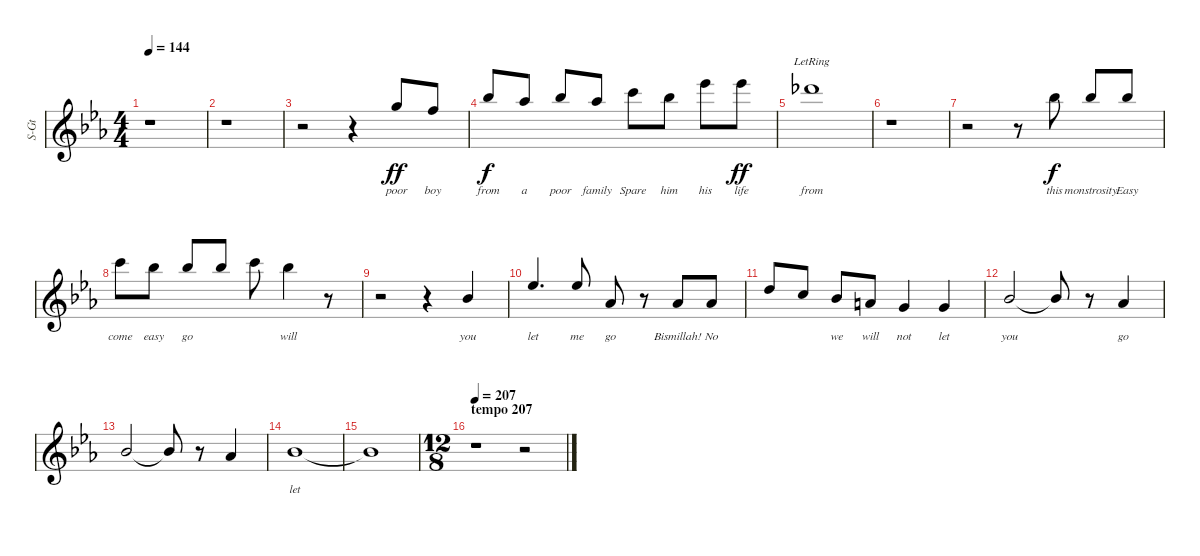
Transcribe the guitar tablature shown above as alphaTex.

\bracketExtendMode groupsimilarinstruments
\otherSystemsTrackNameOrientation horizontal
\track ("Voice" "S-Gt") {instrument flute}
\staff {score}
\tuning (E5 B4 G4 D4 A3 E3)
\displaytranspose 12
\ts (4 4)
\tempo 144
\clef g2
\ks eb
r.1{dy f beam Down} |
r.1{beam Down} |
r.2{beam Down} r.4{beam Down} 5.4{acc forcenatural}.8{lyrics (0 "poor") lyrics (1 "") lyrics (2 "") lyrics (3 "") lyrics (4 "") dy ff beam Up} 3.4{acc forcenatural}.8{lyrics (0 "boy") lyrics (1 "") lyrics (2 "") lyrics (3 "") lyrics (4 "") beam Up} |
8.4{acc b}.8{lyrics (0 "from") lyrics (1 "") lyrics (2 "") lyrics (3 "") lyrics (4 "") dy f beam Up} 6.4{acc b}.8{lyrics (0 "a") lyrics (1 "") lyrics (2 "") lyrics (3 "") lyrics (4 "") beam Up} 8.4{acc b}.8{lyrics (0 "poor") lyrics (1 "") lyrics (2 "") lyrics (3 "") lyrics (4 "") beam Up} 6.4{acc b}.8{lyrics (0 "family") lyrics (1 "") lyrics (2 "") lyrics (3 "") lyrics (4 "") beam Up} 10.4{acc forcenatural}.8{lyrics (0 "Spare") lyrics (1 "") lyrics (2 "") lyrics (3 "") lyrics (4 "") beam Down} 8.4{acc b}.8{lyrics (0 "him") lyrics (1 "") lyrics (2 "") lyrics (3 "") lyrics (4 "") beam Down} 8.3{acc b}.8{lyrics (0 "his") lyrics (1 "") lyrics (2 "") lyrics (3 "") lyrics (4 "") beam Down} 8.3{acc b}.8{lyrics (0 "life") lyrics (1 "") lyrics (2 "") lyrics (3 "") lyrics (4 "") dy ff beam Down} |
6.3{lr acc b}.1{lyrics (0 "from") lyrics (1 "") lyrics (2 "") lyrics (3 "") lyrics (4 "") beam Down} |
r.1{beam Down} |
r.2{beam Down} r.8{beam Down} 3.3{acc b}.8{lyrics (0 "this") lyrics (1 "") lyrics (2 "") lyrics (3 "") lyrics (4 "") dy f beam Down} 3.3{acc b}.8{lyrics (0 "monstrosity") lyrics (1 "") lyrics (2 "") lyrics (3 "") lyrics (4 "") beam Up} 3.3{acc b}.8{lyrics (0 "Easy") lyrics (1 "") lyrics (2 "") lyrics (3 "") lyrics (4 "") beam Up} |
5.3{acc forcenatural}.8{lyrics (0 "come") lyrics (1 "") lyrics (2 "") lyrics (3 "") lyrics (4 "") beam Down} 3.3{acc b}.8{lyrics (0 "easy") lyrics (1 "") lyrics (2 "") lyrics (3 "") lyrics (4 "") beam Down} 3.3{acc b}.8{lyrics (0 "go") lyrics (1 "") lyrics (2 "") lyrics (3 "") lyrics (4 "") beam Up} 3.3{acc b}.8{beam Up} 5.3{acc forcenatural}.8{lyrics (0 " ") lyrics (1 "") lyrics (2 "") lyrics (3 "") lyrics (4 "") beam Down} 3.3{acc b}.4{lyrics (0 "will") lyrics (1 "") lyrics (2 "") lyrics (3 "") lyrics (4 "") beam Down} r.8{beam Down} |
r.2{beam Down} r.4{beam Down} 1.5{acc b}.4{lyrics (0 "you") lyrics (1 "") lyrics (2 "") lyrics (3 "") lyrics (4 "") beam Up} |
1.4{acc b}.4{d lyrics (0 "let") lyrics (1 "") lyrics (2 "") lyrics (3 "") lyrics (4 "") beam Up} 1.4{acc b}.8{lyrics (0 "me") lyrics (1 "") lyrics (2 "") lyrics (3 "") lyrics (4 "") beam Up} 4.6{acc b}.8{lyrics (0 "go") lyrics (1 "") lyrics (2 "") lyrics (3 "") lyrics (4 "") beam Up} r.8{beam Up} 4.6{acc b}.8{lyrics (0 "Bismillah!") lyrics (1 "") lyrics (2 "") lyrics (3 "") lyrics (4 "") beam Up} 4.6{acc b}.8{lyrics (0 "No") lyrics (1 "") lyrics (2 "") lyrics (3 "") lyrics (4 "") beam Up} |
0.4{acc forcenatural}.8{beam Up} 3.5{acc forcenatural}.8{lyrics (0 " ") lyrics (1 "") lyrics (2 "") lyrics (3 "") lyrics (4 "") beam Up} 1.5{acc b}.8{lyrics (0 "we") lyrics (1 "") lyrics (2 "") lyrics (3 "") lyrics (4 "") beam Up} 0.5{acc forcenatural}.8{lyrics (0 "will") lyrics (1 "") lyrics (2 "") lyrics (3 "") lyrics (4 "") beam Up} 3.6{acc forcenatural}.4{lyrics (0 "not") lyrics (1 "") lyrics (2 "") lyrics (3 "") lyrics (4 "") beam Up} 3.6{acc forcenatural}.4{lyrics (0 "let") lyrics (1 "") lyrics (2 "") lyrics (3 "") lyrics (4 "") beam Up} |
1.5{acc b}.2{lyrics (0 "you") lyrics (1 "") lyrics (2 "") lyrics (3 "") lyrics (4 "") beam Up} 1.5{t acc b}.8{beam Up} r.8{beam Up} 4.6{acc b}.4{lyrics (0 "go") lyrics (1 "") lyrics (2 "") lyrics (3 "") lyrics (4 "") beam Up} |
1.5{acc b}.2{beam Up} 1.5{t acc b}.8{beam Up} r.8{beam Up} 4.6{acc b}.4{lyrics (0 " ") lyrics (1 "") lyrics (2 "") lyrics (3 "") lyrics (4 "") beam Up} |
6.6{acc b}.1{lyrics (0 "let") lyrics (1 "") lyrics (2 "") lyrics (3 "") lyrics (4 "") beam Up} |
6.6{t acc b}.1{beam Up} |
\ts (12 8)
\section ("" "tempo 207")
\tempo 207
r.1{beam Down} r.2{beam Down}
